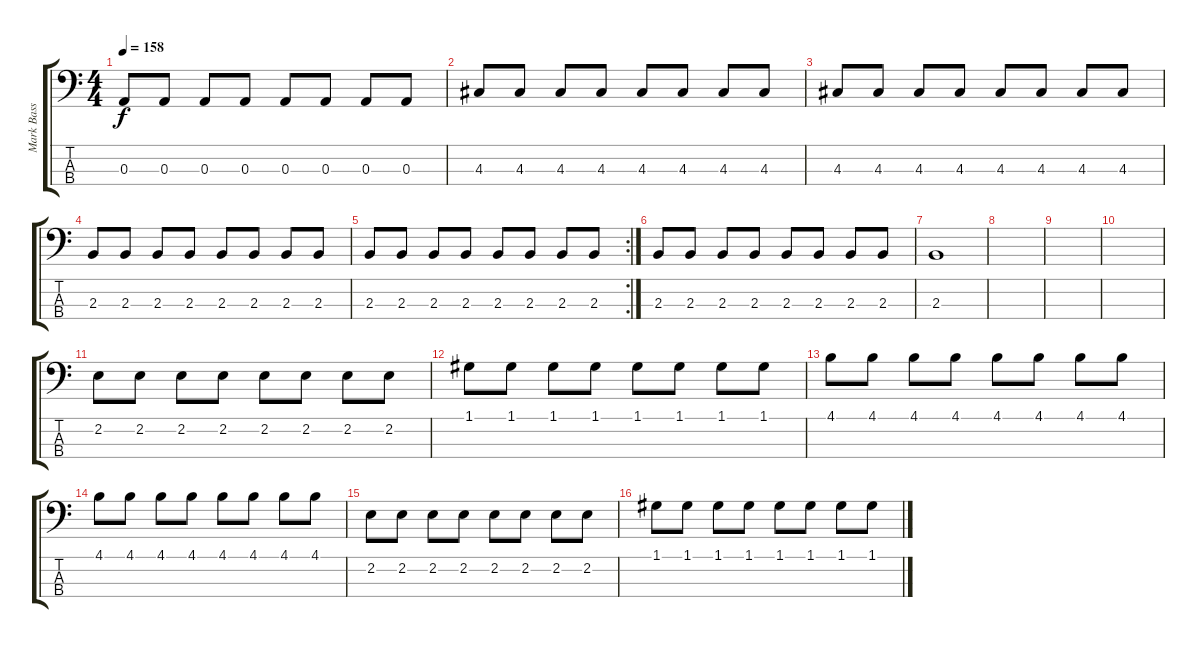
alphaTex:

\track ("Mark Bass" "Mark Bass") {instrument electricbassfinger}
\staff {score tabs}
\tuning (G2 D2 A1 E1) {hide}
\ts (4 4)
\tempo 158
\clef f4
\ks c
0.3.8{dy f} 0.3.8 0.3.8 0.3.8 0.3.8 0.3.8 0.3.8 0.3.8 |
4.3.8 4.3.8 4.3.8 4.3.8 4.3.8 4.3.8 4.3.8 4.3.8 |
4.3.8 4.3.8 4.3.8 4.3.8 4.3.8 4.3.8 4.3.8 4.3.8 |
2.3.8 2.3.8 2.3.8 2.3.8 2.3.8 2.3.8 2.3.8 2.3.8 |
\rc 2
2.3.8 2.3.8 2.3.8 2.3.8 2.3.8 2.3.8 2.3.8 2.3.8 |
2.3.8 2.3.8 2.3.8 2.3.8 2.3.8 2.3.8 2.3.8 2.3.8 |
2.3.1 |
|
|
|
2.2.8 2.2.8 2.2.8 2.2.8 2.2.8 2.2.8 2.2.8 2.2.8 |
1.1.8 1.1.8 1.1.8 1.1.8 1.1.8 1.1.8 1.1.8 1.1.8 |
4.1.8 4.1.8 4.1.8 4.1.8 4.1.8 4.1.8 4.1.8 4.1.8 |
4.1.8 4.1.8 4.1.8 4.1.8 4.1.8 4.1.8 4.1.8 4.1.8 |
2.2.8 2.2.8 2.2.8 2.2.8 2.2.8 2.2.8 2.2.8 2.2.8 |
1.1.8 1.1.8 1.1.8 1.1.8 1.1.8 1.1.8 1.1.8 1.1.8
